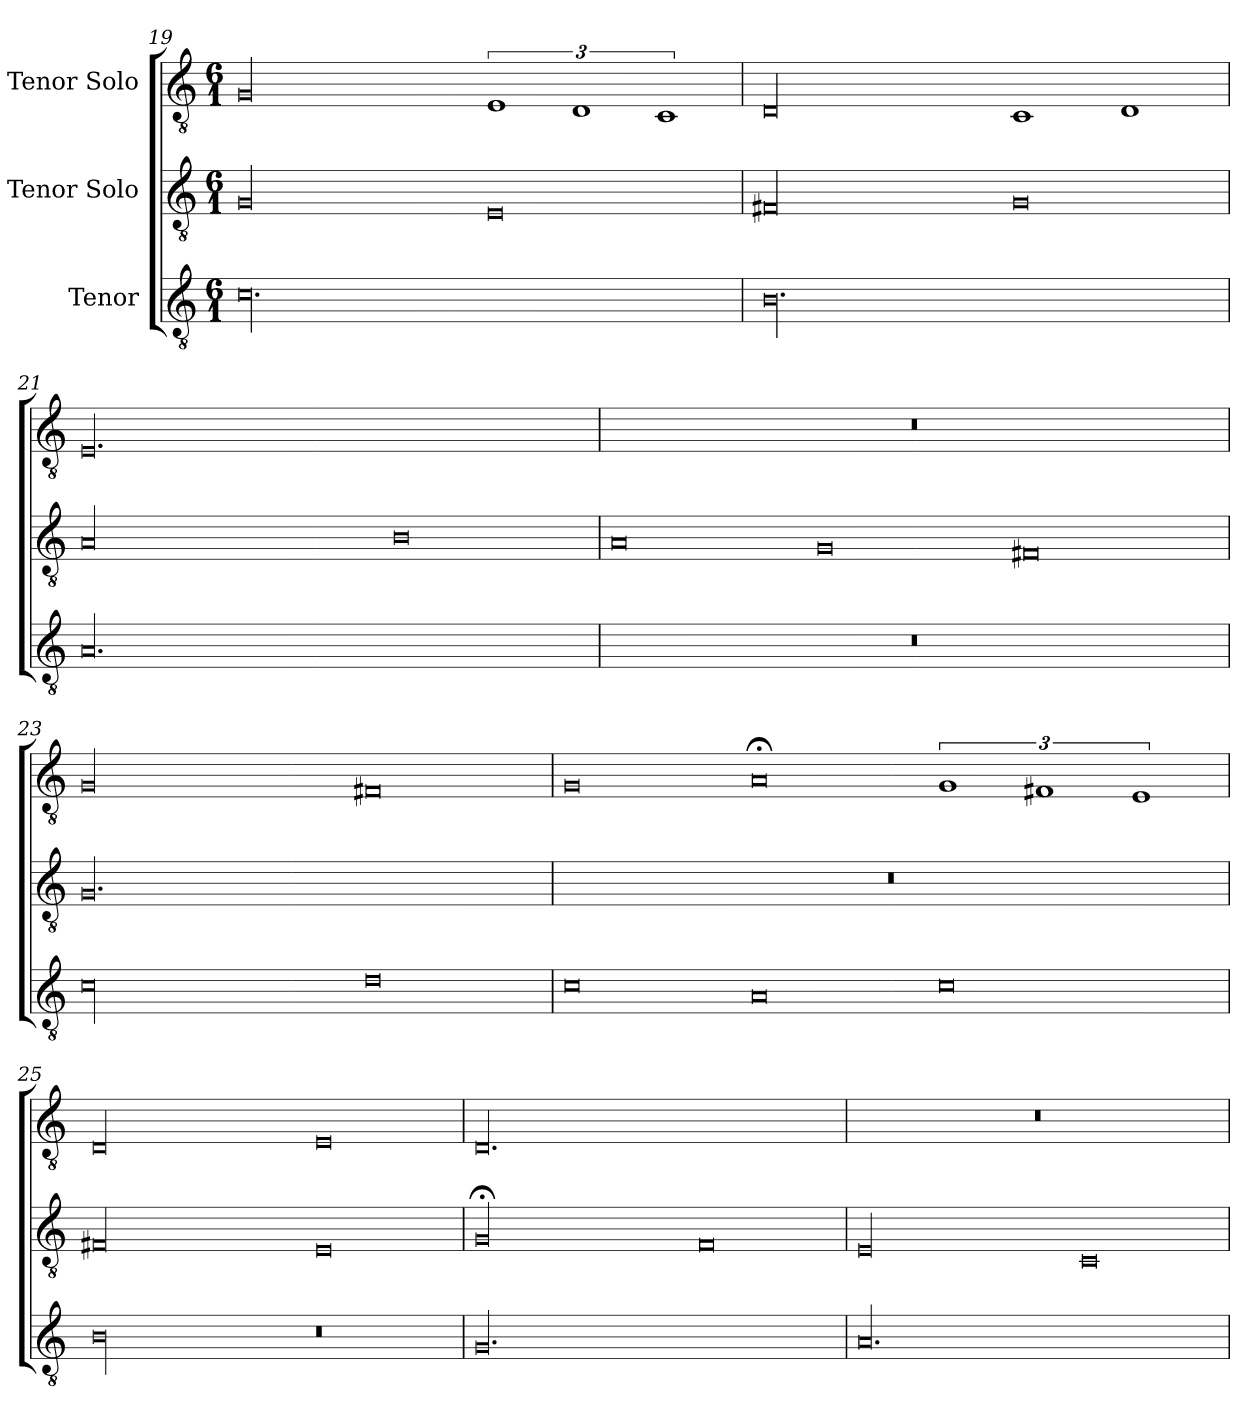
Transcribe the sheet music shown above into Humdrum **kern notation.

**kern	**kern	**kern
*part3	*part2	*part1
*staff3	*staff2	*staff1
*I"Tenor	*I"Tenor Solo	*I"Tenor Solo
*clefGv2	*clefGv2	*clefGv2
*k[]	*k[]	*k[]
*C:	*C:	*C:
*M6/1	*M6/1	*M6/1
=19	=19	=19
00.c\	00G/	00G/
.	0E/	3%2E/
.	.	3%2D/
.	.	3%2C/
=20	=20	=20
00.B\	00F#X/	00D/
.	0G/	1C/
.	.	1D/
=21	=21	=21
00.A/	00A/	00.E/
.	0B\	.
=22	=22	=22
00.r	0A/	00.r
.	0G/	.
.	0F#X/	.
=23	=23	=23
00c\	00.G/	00G/
0d\	.	0F#X/
=24	=24	=24
0c\	00.r	0G/
0A/	.	0A;</
0c\	.	3%2G/
.	.	3%2F#X/
.	.	3%2E/
=25	=25	=25
00B\	00F#X/	00D/
0r	0E/	0E/
=26	=26	=26
00.G/	00G;</	00.D/
.	0F/	.
=27	=27	=27
00.A/	00E/	00.r
.	0C/	.
=	=	=
*-	*-	*-
